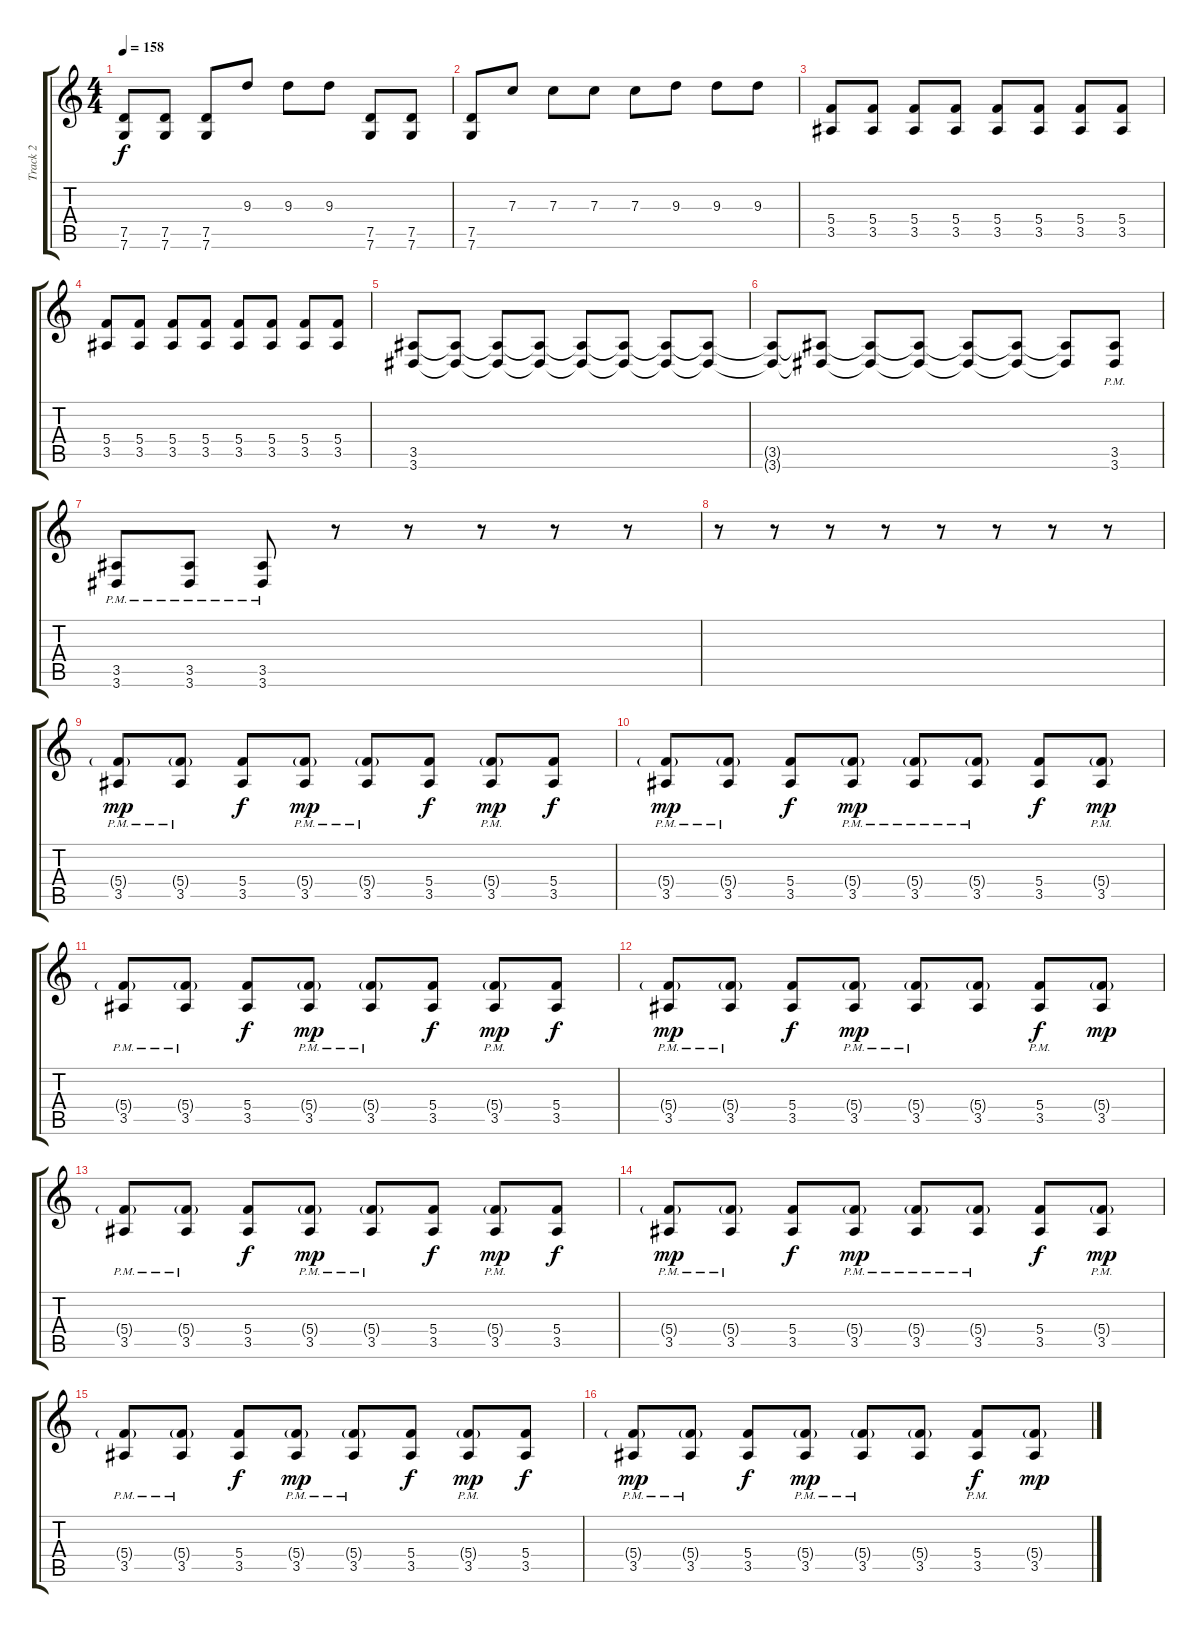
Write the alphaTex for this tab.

\track ("Track 2" "Track 2") {instrument distortionguitar}
\staff {score tabs}
\tuning (D4 A3 F3 C3 G2 C2) {hide}
\ts (4 4)
\tempo 158
\clef g2
\ks c
(7.5 7.6).8{dy f} (7.5 7.6).8 (7.5 7.6).8 9.3.8 9.3.8 9.3.8 (7.5 7.6).8 (7.5 7.6).8 |
(7.5 7.6).8 7.3.8 7.3.8 7.3.8 7.3.8 9.3.8 9.3.8 9.3.8 |
(5.4 3.5).8 (5.4 3.5).8 (5.4 3.5).8 (5.4 3.5).8 (5.4 3.5).8 (5.4 3.5).8 (5.4 3.5).8 (5.4 3.5).8 |
(5.4 3.5).8 (5.4 3.5).8 (5.4 3.5).8 (5.4 3.5).8 (5.4 3.5).8 (5.4 3.5).8 (5.4 3.5).8 (5.4 3.5).8 |
(3.5 3.6).8 (3.5{t} 3.6{t}).8 (3.5{t} 3.6{t}).8 (3.5{t} 3.6{t}).8 (3.5{t} 3.6{t}).8 (3.5{t} 3.6{t}).8 (3.5{t} 3.6{t}).8 (3.5{t} 3.6{t}).8 |
(3.5{t} 3.6{t}).8 (3.5{t} 3.6{t}).8 (3.5{t} 3.6{t}).8 (3.5{t} 3.6{t}).8 (3.5{t} 3.6{t}).8 (3.5{t} 3.6{t}).8 (3.5{t} 3.6{t}).8 (3.5{pm} 3.6{pm}).8 |
(3.5{pm} 3.6{pm}).8 (3.5{pm} 3.6{pm}).8 (3.5{pm} 3.6{pm}).8 r.8 r.8 r.8 r.8 r.8 |
r.8 r.8 r.8 r.8 r.8 r.8 r.8 r.8 |
(5.4{g pm} 3.5{pm}).8{dy mp} (5.4{g pm} 3.5{pm}).8 (5.4 3.5).8{dy f} (5.4{g pm} 3.5{pm}).8{dy mp} (5.4{g pm} 3.5{pm}).8 (5.4 3.5).8{dy f} (5.4{g pm} 3.5{pm}).8{dy mp} (5.4 3.5).8{dy f} |
(5.4{g pm} 3.5{pm}).8{dy mp} (5.4{g pm} 3.5{pm}).8 (5.4 3.5).8{dy f} (5.4{g pm} 3.5{pm}).8{dy mp} (5.4{g pm} 3.5{pm}).8 (5.4{g pm} 3.5{pm}).8 (5.4 3.5).8{dy f} (5.4{g pm} 3.5{pm}).8{dy mp} |
(5.4{g pm} 3.5{pm}).8 (5.4{g pm} 3.5{pm}).8 (5.4 3.5).8{dy f} (5.4{g pm} 3.5{pm}).8{dy mp} (5.4{g pm} 3.5{pm}).8 (5.4 3.5).8{dy f} (5.4{g pm} 3.5{pm}).8{dy mp} (5.4 3.5).8{dy f} |
(5.4{g pm} 3.5{pm}).8{dy mp} (5.4{g pm} 3.5{pm}).8 (5.4 3.5).8{dy f} (5.4{g pm} 3.5{pm}).8{dy mp} (5.4{g pm} 3.5{pm}).8 (5.4{g} 3.5).8 (5.4{pm} 3.5{pm}).8{dy f} (5.4{g} 3.5).8{dy mp} |
(5.4{g pm} 3.5{pm}).8 (5.4{g pm} 3.5{pm}).8 (5.4 3.5).8{dy f} (5.4{g pm} 3.5{pm}).8{dy mp} (5.4{g pm} 3.5{pm}).8 (5.4 3.5).8{dy f} (5.4{g pm} 3.5{pm}).8{dy mp} (5.4 3.5).8{dy f} |
(5.4{g pm} 3.5{pm}).8{dy mp} (5.4{g pm} 3.5{pm}).8 (5.4 3.5).8{dy f} (5.4{g pm} 3.5{pm}).8{dy mp} (5.4{g pm} 3.5{pm}).8 (5.4{g pm} 3.5{pm}).8 (5.4 3.5).8{dy f} (5.4{g pm} 3.5{pm}).8{dy mp} |
(5.4{g pm} 3.5{pm}).8 (5.4{g pm} 3.5{pm}).8 (5.4 3.5).8{dy f} (5.4{g pm} 3.5{pm}).8{dy mp} (5.4{g pm} 3.5{pm}).8 (5.4 3.5).8{dy f} (5.4{g pm} 3.5{pm}).8{dy mp} (5.4 3.5).8{dy f} |
(5.4{g pm} 3.5{pm}).8{dy mp} (5.4{g pm} 3.5{pm}).8 (5.4 3.5).8{dy f} (5.4{g pm} 3.5{pm}).8{dy mp} (5.4{g pm} 3.5{pm}).8 (5.4{g} 3.5).8 (5.4{pm} 3.5{pm}).8{dy f} (5.4{g} 3.5).8{dy mp}
